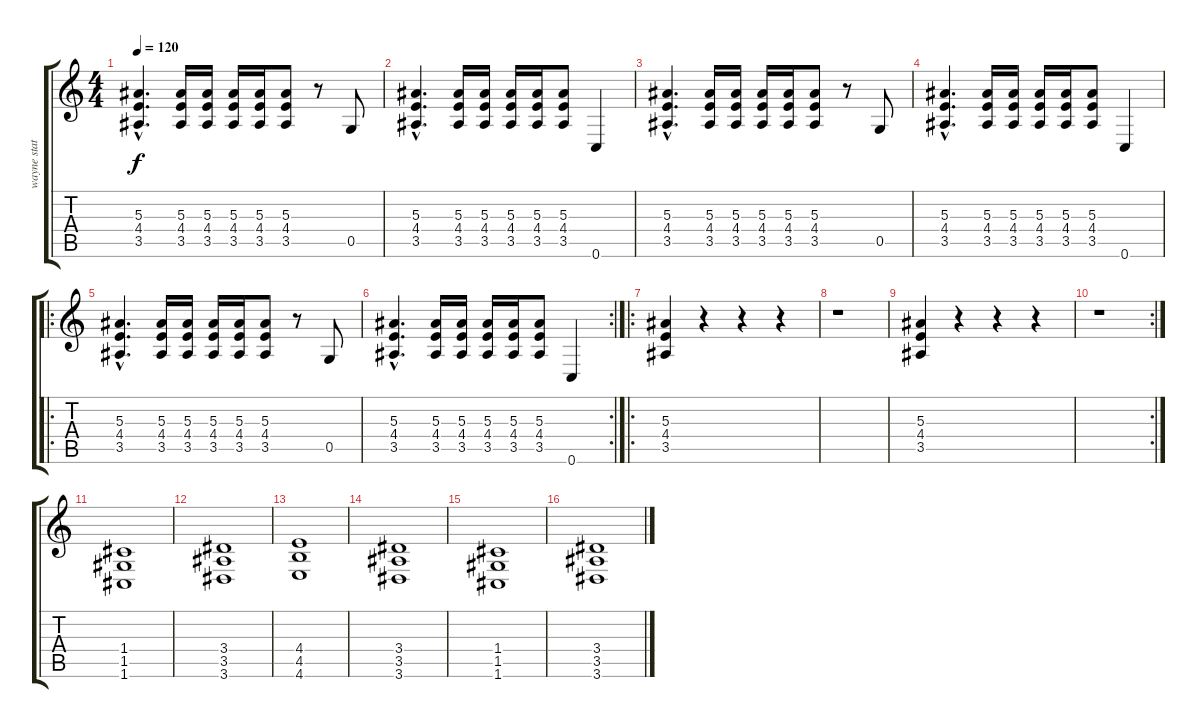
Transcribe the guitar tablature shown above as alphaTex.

\track ("wayne static" "wayne stat") {instrument distortionguitar}
\staff {score tabs}
\tuning (D4 A3 F3 C3 G2 C2) {hide}
\ts (4 4)
\tempo 120
\clef g2
\ks c
(5.3{hac} 4.4{hac} 3.5{hac}).4{d dy f instrument distortionguitar} (5.3 4.4 3.5).16 (5.3 4.4 3.5).16 (5.3 4.4 3.5).16 (5.3 4.4 3.5).16 (5.3 4.4 3.5).8 r.8 0.5.8 |
(5.3{hac} 4.4{hac} 3.5{hac}).4{d} (5.3 4.4 3.5).16 (5.3 4.4 3.5).16 (5.3 4.4 3.5).16 (5.3 4.4 3.5).16 (5.3 4.4 3.5).8 0.6.4 |
(5.3{hac} 4.4{hac} 3.5{hac}).4{d} (5.3 4.4 3.5).16 (5.3 4.4 3.5).16 (5.3 4.4 3.5).16 (5.3 4.4 3.5).16 (5.3 4.4 3.5).8 r.8 0.5.8 |
(5.3{hac} 4.4{hac} 3.5{hac}).4{d} (5.3 4.4 3.5).16 (5.3 4.4 3.5).16 (5.3 4.4 3.5).16 (5.3 4.4 3.5).16 (5.3 4.4 3.5).8 0.6.4 |
\ro
(5.3{hac} 4.4{hac} 3.5{hac}).4{d} (5.3 4.4 3.5).16 (5.3 4.4 3.5).16 (5.3 4.4 3.5).16 (5.3 4.4 3.5).16 (5.3 4.4 3.5).8 r.8 0.5.8 |
\rc 2
(5.3{hac} 4.4{hac} 3.5{hac}).4{d} (5.3 4.4 3.5).16 (5.3 4.4 3.5).16 (5.3 4.4 3.5).16 (5.3 4.4 3.5).16 (5.3 4.4 3.5).8 0.6.4 |
\ro
(5.3 4.4 3.5).4 r.4 r.4 r.4 |
r.1 |
(5.3 4.4 3.5).4 r.4 r.4 r.4 |
\rc 2
r.1 |
(1.4 1.5 1.6).1 |
(3.4 3.5 3.6).1 |
(4.4 4.5 4.6).1 |
(3.4 3.5 3.6).1 |
(1.4 1.5 1.6).1 |
(3.4 3.5 3.6).1
